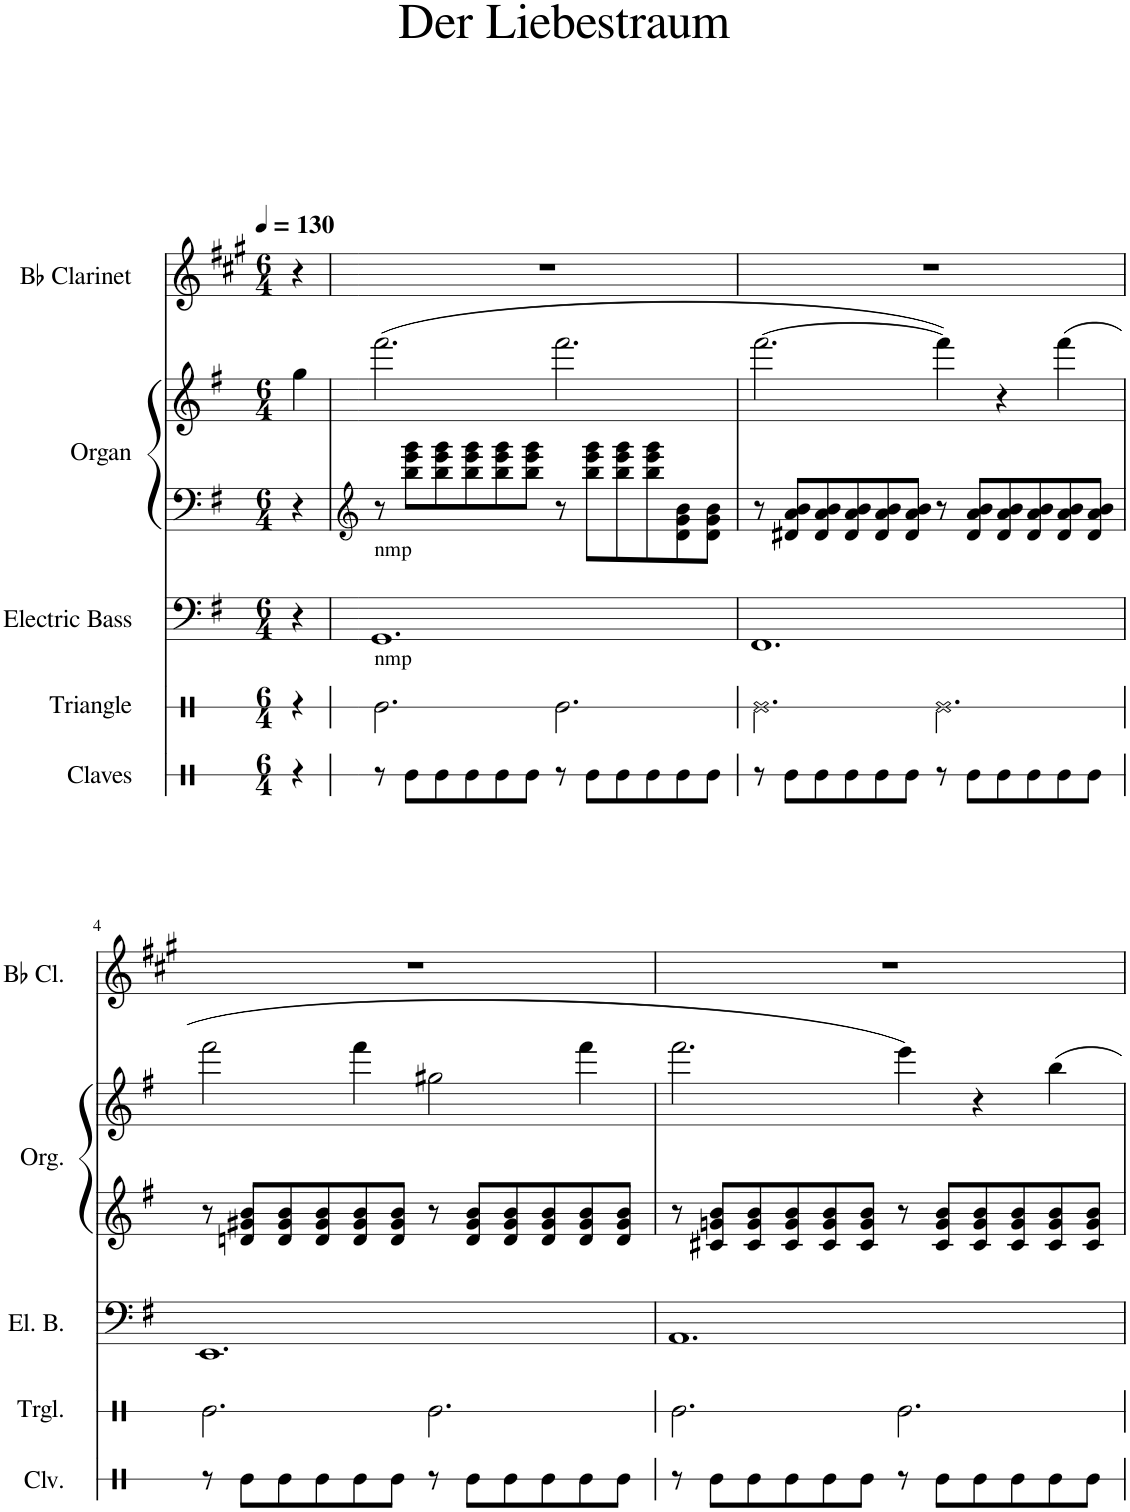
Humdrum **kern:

**kern	**kern	**kern	**kern	**kern	**kern
*part5	*part4	*part3	*part2	*part2	*part1
*staff6	*staff5	*staff4	*staff3	*staff2	*staff1
*I"Claves	*I"Triangle	*I"Electric Bass	*I"Organ	*	*I"Bb Clarinet
*I'Clv.	*I'Trgl.	*I'El. B.	*I'Org.	*	*I'Bb Cl.
*stria1	*stria1	*	*	*	*
*clefX	*clefX	*clefF4	*clefF4	*clefG2	*clefG2
*	*	*	*	*	*Trd1c2
*k[]	*k[]	*k[f#]	*k[f#]	*k[f#]	*k[f#c#g#]
*M6/4	*M6/4	*M6/4	*M6/4	*M6/4	*M6/4
*MM130	*MM130	*MM130	*MM130	*MM130	*MM130
=1	=1	=1	=1	=1	=1
4r	4r	4r	4r	4gg\	4r
1ryy	1ryy	1ryy	4ryy	1ryy	1ryy
4ryy	4ryy	4ryy	.	4ryy	4ryy
*	*	*	*clefG2	*	*
=2	=2	=2	=2	=2	=2
!	!	!LO:TX:a:t=nmp	!	!	!
!	!LO:TX:a:t=nmp	!	!	!	!
8r	2.Re\	1.GG	8r	(2.fff#\	1.r
8Re\L	.	.	8d\ 8g\ 8b\L	.	.
8Re\	.	.	8d\ 8g\ 8b\	.	.
8Re\	.	.	8d\ 8g\ 8b\	.	.
8Re\	.	.	8d\ 8g\ 8b\	.	.
8Re\J	.	.	8d\ 8g\ 8b\J	.	.
8r	2.Re\	.	8r	2.fff#\	.
8Re\L	.	.	8d\ 8g\ 8b\L	.	.
8Re\	.	.	8d\ 8g\ 8b\	.	.
8Re\	.	.	8d\ 8g\ 8b\	.	.
8Re\	.	.	8d\ 8g\ 8b\	.	.
8Re\J	.	.	8d\ 8g\ 8b\J	.	.
=3	=3	=3	=3	=3	=3
8r	2.Re\	1.FF#	8r	[2.fff#\	1.r
8Re\L	.	.	8d#X/ 8a/ 8b/L	.	.
8Re\	.	.	8d#/ 8a/ 8b/	.	.
8Re\	.	.	8d#/ 8a/ 8b/	.	.
8Re\	.	.	8d#/ 8a/ 8b/	.	.
8Re\J	.	.	8d#/ 8a/ 8b/J	.	.
8r	2.Re\	.	8r	4fff#\])	.
8Re\L	.	.	8d#/ 8a/ 8b/L	.	.
8Re\	.	.	8d#/ 8a/ 8b/	4r	.
8Re\	.	.	8d#/ 8a/ 8b/	.	.
8Re\	.	.	8d#/ 8a/ 8b/	(4fff#\	.
8Re\J	.	.	8d#/ 8a/ 8b/J	.	.
!!LO:LB:g=z
=4	=4	=4	=4	=4	=4
8r	2.Re\	1.EE	8r	2fff#\	1.r
8Re\L	.	.	8dn/ 8g#X/ 8b/L	.	.
8Re\	.	.	8d/ 8g#/ 8b/	.	.
8Re\	.	.	8d/ 8g#/ 8b/	.	.
8Re\	.	.	8d/ 8g#/ 8b/	4fff#\	.
8Re\J	.	.	8d/ 8g#/ 8b/J	.	.
8r	2.Re\	.	8r	2gg#X\	.
8Re\L	.	.	8d/ 8g#/ 8b/L	.	.
8Re\	.	.	8d/ 8g#/ 8b/	.	.
8Re\	.	.	8d/ 8g#/ 8b/	.	.
8Re\	.	.	8d/ 8g#/ 8b/	4fff#\	.
8Re\J	.	.	8d/ 8g#/ 8b/J	.	.
=5	=5	=5	=5	=5	=5
8r	2.Re\	1.AA	8r	2.fff#\	1.r
8Re\L	.	.	8c#X/ 8gn/ 8b/L	.	.
8Re\	.	.	8c#/ 8g/ 8b/	.	.
8Re\	.	.	8c#/ 8g/ 8b/	.	.
8Re\	.	.	8c#/ 8g/ 8b/	.	.
8Re\J	.	.	8c#/ 8g/ 8b/J	.	.
8r	2.Re\	.	8r	4eee\)	.
8Re\L	.	.	8c#/ 8g/ 8b/L	.	.
8Re\	.	.	8c#/ 8g/ 8b/	4r	.
8Re\	.	.	8c#/ 8g/ 8b/	.	.
8Re\	.	.	8c#/ 8g/ 8b/	4bb\	.
8Re\J	.	.	8c#/ 8g/ 8b/J	.	.
=	=	=	=	=	=
*-	*-	*-	*-	*-	*-
